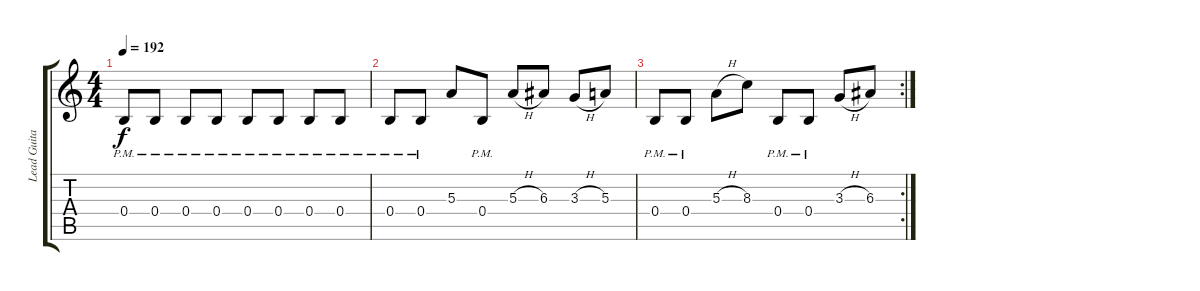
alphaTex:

\track ("Lead Guitar" "Lead Guita") {instrument distortionguitar}
\staff {score tabs}
\tuning (Db4 Ab3 E3 B2 Gb2 B1) {hide}
\ts (4 4)
\tempo 192
\clef g2
\ks c
0.4{pm}.8{dy f} 0.4{pm}.8 0.4{pm}.8 0.4{pm}.8 0.4{pm}.8 0.4{pm}.8 0.4{pm}.8 0.4{pm}.8 |
0.4{pm}.8 0.4{pm}.8 5.3.8 0.4{pm}.8 5.3{h}.8 6.3.8 3.3{h}.8 5.3.8 |
\rc 2
0.4{pm}.8 0.4{pm}.8 5.3{h}.8 8.3.8 0.4{pm}.8 0.4{pm}.8 3.3{h}.8 6.3.8
